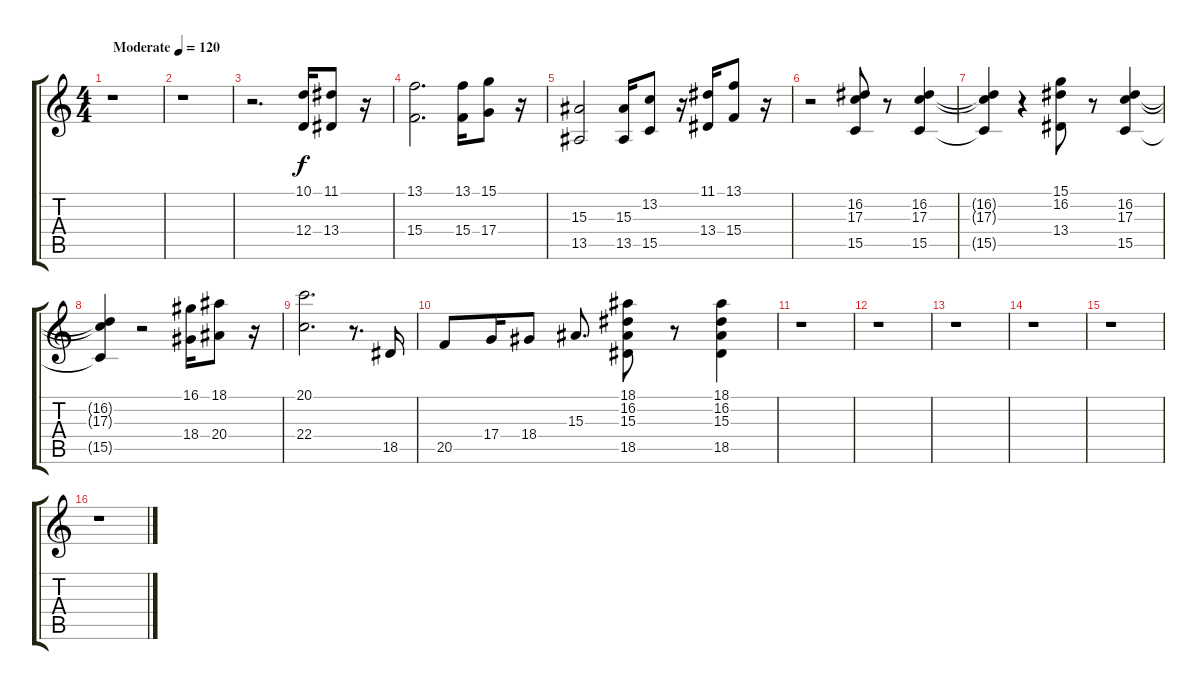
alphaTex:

\track "" {instrument stringensemble1}
\staff {score tabs}
\tuning (E4 B3 G3 D3 A2 E2) {hide}
\ts (4 4)
\tempo (120 "Moderate")
\tempo 126
\tempo (120 "Moderate")
\clef g2
\ks c
r.1{dy f instrument stringensemble1} |
r.1 |
r.2{d} (10.1 12.4).16 (11.1 13.4).8 r.16 |
(13.1 15.4).2{d} (13.1 15.4).16 (15.1 17.4).8 r.16 |
(15.3 13.5).2 (15.3 13.5).16 (13.2 15.5).8 r.16 (11.1 13.4).16 (13.1 15.4).8 r.16 |
r.2 (16.2 17.3 15.5).8 r.8 (16.2 17.3 15.5).4 |
(16.2{t} 17.3{t} 15.5{t}).4 r.4 (15.1 16.2 13.4).8 r.8 (16.2 17.3 15.5).4 |
(16.2{t} 17.3{t} 15.5{t}).4 r.2 (16.1 18.4).16 (18.1 20.4).8 r.16 |
(20.1 22.4).2{d} r.8{d} 18.5.16 |
20.5.8 17.4.16 18.4.8 15.3.8{d} (18.1 16.2 15.3 18.5).8 r.8 (18.1 16.2 15.3 18.5).4 |
r.1 |
r.1 |
r.1 |
r.1 |
r.1 |
r.1
